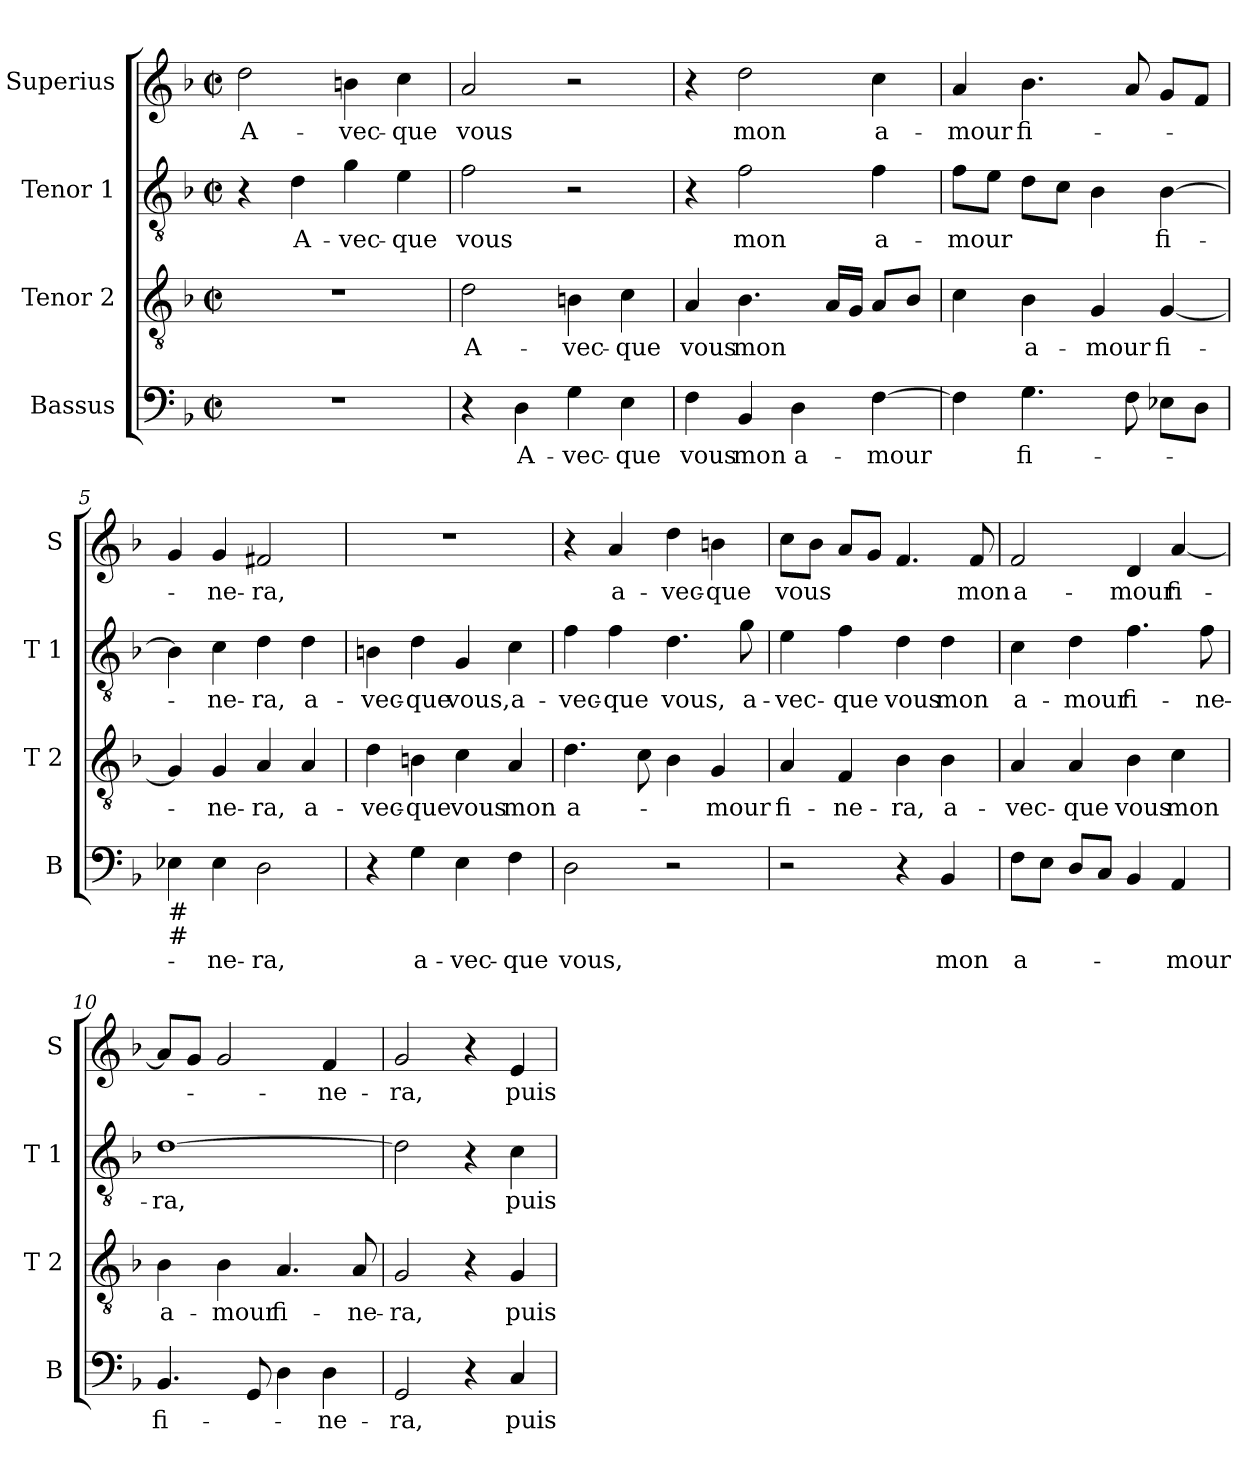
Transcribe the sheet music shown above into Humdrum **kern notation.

**kern	**text	**kern	**text	**kern	**text	**kern	**text
*part4	*part4	*part3	*part3	*part2	*part2	*part1	*part1
*staff4	*staff4	*staff3	*staff3	*staff2	*staff2	*staff1	*staff1
*I"Bassus	*	*I"Tenor 2	*	*I"Tenor 1	*	*I"Superius	*
*I'B	*	*I'T 2	*	*I'T 1	*	*I'S	*
*clefF4	*	*clefGv2	*	*clefGv2	*	*clefG2	*
*k[b-]	*	*k[b-]	*	*k[b-]	*	*k[b-]	*
*F:	*	*F:	*	*F:	*	*F:	*
*M2/2	*	*M2/2	*	*M2/2	*	*M2/2	*
*met(c|)	*	*met(c|)	*	*met(c|)	*	*met(c|)	*
=1	=1	=1	=1	=1	=1	=1	=1
1r	.	1r	.	4r	.	2dd\	A-
.	.	.	.	4d\	A-	.	.
.	.	.	.	4g\	-vec-	4bn\	-vec-
.	.	.	.	4e\	-que	4cc\	-que
=2	=2	=2	=2	=2	=2	=2	=2
4r	.	2d\	A-	2f\	vous	2a/	vous
4D\	A-	.	.	.	.	.	.
4G\	-vec-	4Bn\	-vec-	2r	.	2r	.
4E\	-que	4c\	-que	.	.	.	.
=3	=3	=3	=3	=3	=3	=3	=3
4F\	vous	4A/	vous	4r	.	4r	.
4BB-/	mon	4.B-\	mon	2f\	mon	2dd\	mon
4D\	a-	.	.	.	.	.	.
.	.	16A/LL	.	.	.	.	.
.	.	16G/JJ	.	.	.	.	.
[4F\	-mour	8A/L	.	4f\	a-	4cc\	a-
.	.	8B-/J	.	.	.	.	.
=4	=4	=4	=4	=4	=4	=4	=4
4F\]	.	4c\	.	8f\L	-mour	4a/	-mour
.	.	.	.	8e\J	.	.	.
4.G\	fi-	4B-\	a-	8d\L	.	4.b-\	fi-
.	.	.	.	8c\J	.	.	.
.	.	4G/	-mour	4B-\	.	.	.
8F\	.	.	.	.	.	8a/	.
8E-X\L	.	[4G/	fi-	[4B-\	fi-	8g/L	.
8D\J	.	.	.	.	.	8f/J	.
=5	=5	=5	=5	=5	=5	=5	=5
!LO:TX:b:t=#	!	!	!	!	!	!	!
!LO:TX:b:t=#	!	!	!	!	!	!	!
4E-X\	.	4G/]	.	4B-\]	.	4g/	.
4E-\	-ne-	4G/	-ne-	4c\	-ne-	4g/	-ne-
2D\	-ra,	4A/	-ra,	4d\	-ra,	2f#X/	-ra,
.	.	4A/	a-	4d\	a-	.	.
!!LO:LB:g=z
=6	=6	=6	=6	=6	=6	=6	=6
4r	.	4d\	-vec-	4Bn\	-vec-	1r	.
4G\	a-	4Bn\	-que	4d\	-que	.	.
4E\	-vec-	4c\	vous	4G/	vous,	.	.
4F\	-que	4A/	mon	4c\	a-	.	.
=7	=7	=7	=7	=7	=7	=7	=7
2D\	vous,	4.d\	a-	4f\	-vec-	4r	.
.	.	.	.	4f\	-que	4a/	a-
.	.	8c\	.	.	.	.	.
2r	.	4B-\	.	4.d\	vous,	4dd\	-vec-
.	.	4G/	-mour	.	.	4bn\	-que
.	.	.	.	8g\	a-	.	.
=8	=8	=8	=8	=8	=8	=8	=8
2r	.	4A/	fi-	4e\	-vec-	8cc\L	vous
.	.	.	.	.	.	8b-\J	.
.	.	4F/	-ne-	4f\	-que	8a/L	.
.	.	.	.	.	.	8g/J	.
4r	.	4B-\	-ra,	4d\	vous	4.f/	.
4BB-/	mon	4B-\	a-	4d\	mon	.	.
.	.	.	.	.	.	8f/	mon
=9	=9	=9	=9	=9	=9	=9	=9
8F\L	a-	4A/	-vec-	4c\	a-	2f/	a-
8E\J	.	.	.	.	.	.	.
8D/L	.	4A/	-que	4d\	-mour	.	.
8C/J	.	.	.	.	.	.	.
4BB-/	.	4B-\	vous	4.f\	fi-	4d/	-mour
4AA/	-mour	4c\	mon	.	.	[4a/	fi-
.	.	.	.	8f\	-ne-	.	.
=10	=10	=10	=10	=10	=10	=10	=10
4.BB-/	fi-	4B-\	a-	[1d	-ra,	8a/L]	.
.	.	.	.	.	.	8g/J	.
.	.	4B-\	-mour	.	.	2g/	.
8GG/	.	.	.	.	.	.	.
4D\	.	4.A/	fi-	.	.	.	.
4D\	-ne-	.	.	.	.	4f/	-ne-
.	.	8A/	-ne-	.	.	.	.
=11	=11	=11	=11	=11	=11	=11	=11
2GG/	-ra,	2G/	-ra,	2d\]	.	2g/	-ra,
4r	.	4r	.	4r	.	4r	.
4C/	puis-	4G/	puis-	4c\	puis-	4e/	puis-
=	=	=	=	=	=	=	=
*-	*-	*-	*-	*-	*-	*-	*-
